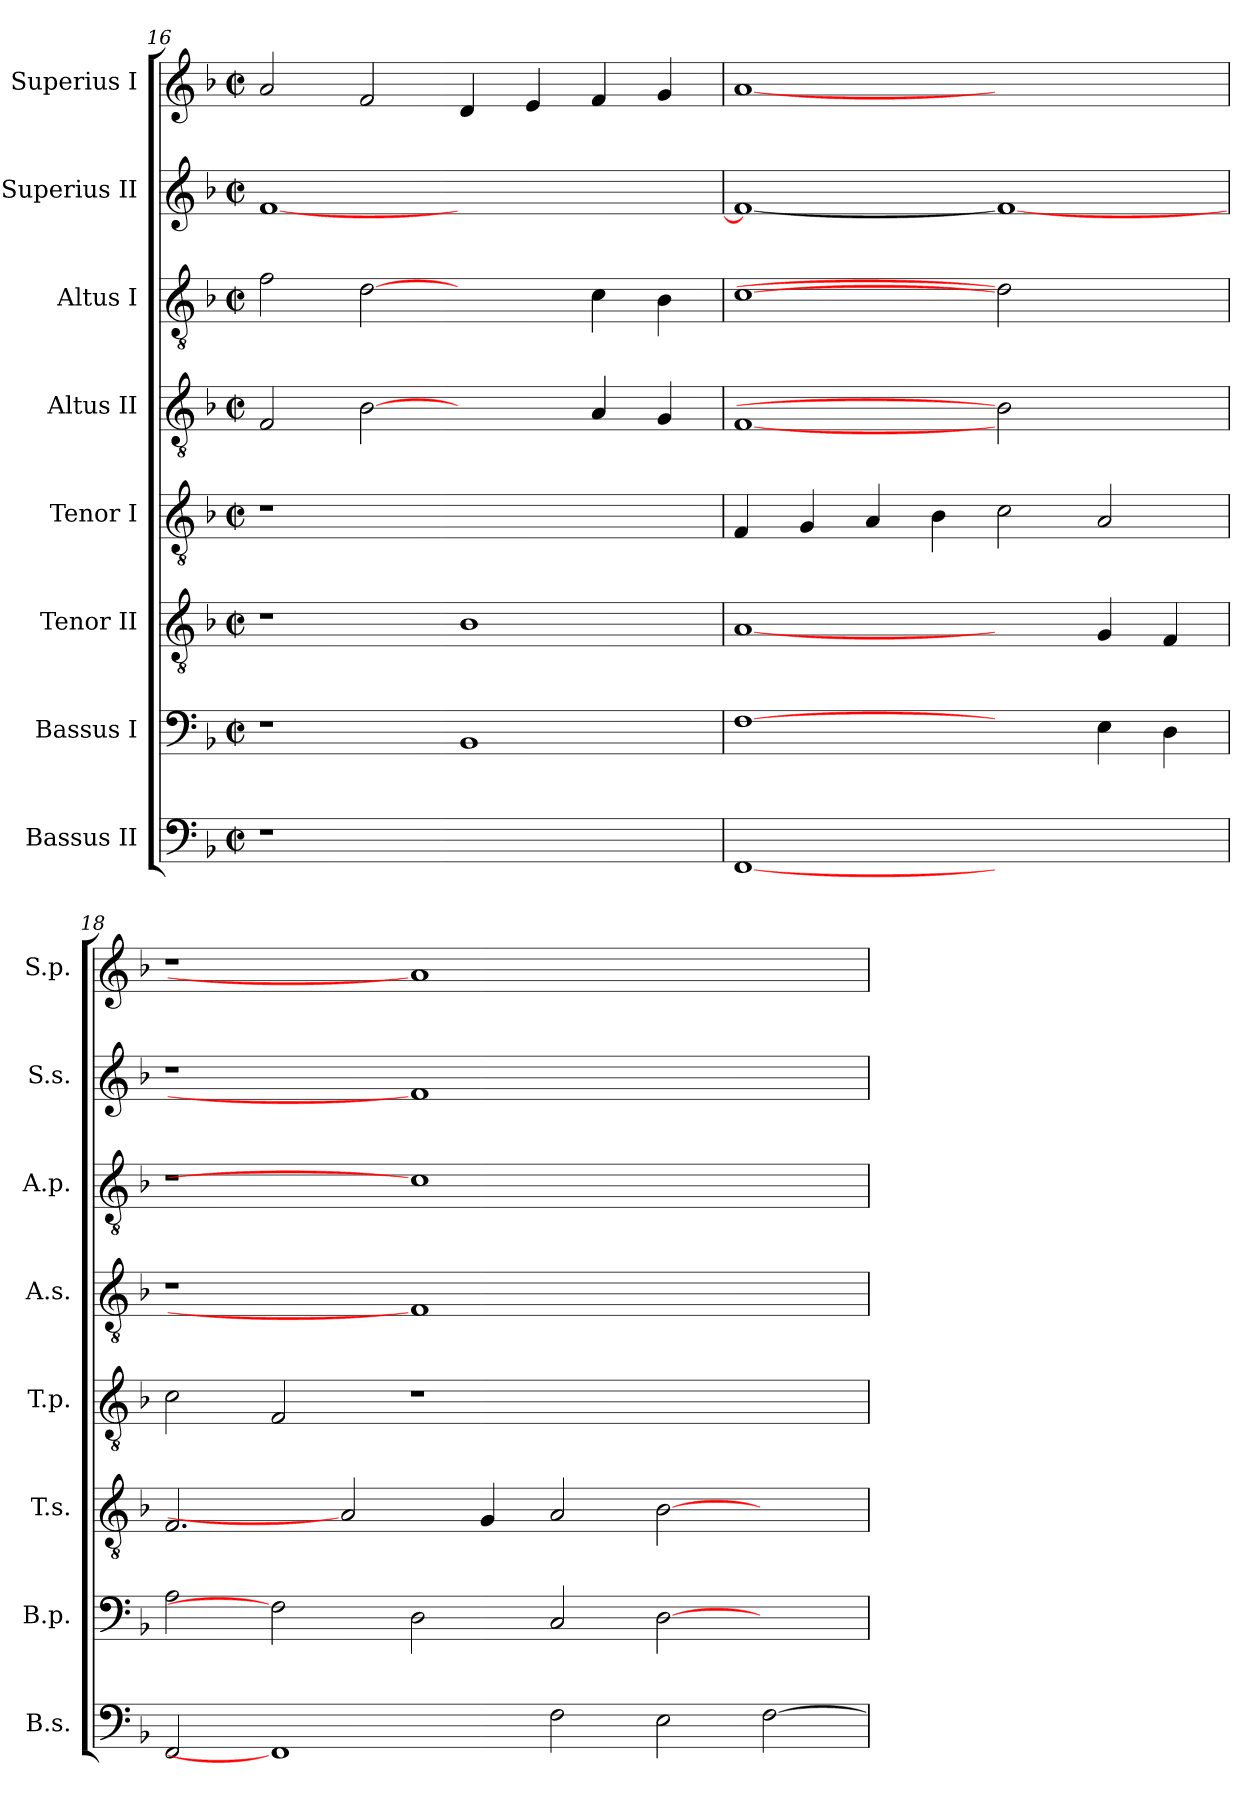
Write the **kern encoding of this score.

**kern	**kern	**kern	**kern	**kern	**kern	**kern	**kern
*part8	*part7	*part6	*part5	*part4	*part3	*part2	*part1
*staff8	*staff7	*staff6	*staff5	*staff4	*staff3	*staff2	*staff1
*I"Bassus II	*I"Bassus I	*I"Tenor II	*I"Tenor I	*I"Altus II	*I"Altus I	*I"Superius II	*I"Superius I
*I'B.s.	*I'B.p.	*I'T.s.	*I'T.p.	*I'A.s.	*I'A.p.	*I'S.s.	*I'S.p.
*clefF4	*clefF4	*clefGv2	*clefGv2	*clefGv2	*clefGv2	*clefG2	*clefG2
*	*	*ITrd7c12	*ITrd7c12	*ITrd7c12	*ITrd7c12	*	*
*k[b-]	*k[b-]	*k[b-]	*k[b-]	*k[b-]	*k[b-]	*k[b-]	*k[b-]
*F:	*F:	*F:	*F:	*F:	*F:	*F:	*F:
*M2/2	*M2/2	*M2/2	*M2/2	*M2/2	*M2/2	*M2/2	*M2/2
*met(c|)	*met(c|)	*met(c|)	*met(c|)	*met(c|)	*met(c|)	*met(c|)	*met(c|)
=16	=16	=16	=16	=16	=16	=16	=16
!LO:N:vis=1	!	!	!LO:N:vis=1	!	!	!	!
1r	1r	1r	1r	2FFi/	2Fi\	[<1fi	2ai/
.	.	.	.	[2BB-i	[2Di	.	2fi/
1ryy	1BB-i	1BB-i	1ryy	2ryy	2ryy	1ryy	4di/
.	.	.	.	.	.	.	4ei/
.	.	.	.	4AAi/	4Ci\	.	4fi/
.	.	.	.	4GGi/	4BB-i\	.	4gi/
=17	=17	=17	=17	=17	=17	=17	=17
[1FFi	[1Fi	[1AAi	4FFi/	[1FFi	[1Ci	1fi_<	[1ai
.	.	.	4GGi/	.	.	.	.
.	.	.	4AAi/	.	.	.	.
.	.	.	4BB-i\	.	.	.	.
1ryy	2ryy	2ryy	2Ci\	2BB-i]	2Di]	1fi_	1ryy
.	4Ei\	4GGi/	2AAi/	2ryy	2ryy	.	.
.	4Di\	4FFi/	.	.	.	.	.
=18	=18	=18	=18	=18	=18	=18	=18
!	!	!	!	!LO:N:vis=1	!LO:N:vis=1	!LO:N:vis=1	!LO:N:vis=1
2FFi/	2Ai\	2.FFi/	2Ci\	1r	1r	1r	1r
1FFi]	2Fi]	.	2FFi/	.	.	.	.
.	.	2AAi]	.	.	.	.	.
.	2Di\	.	1r	1FFi]	1Ci]	1fi]	1ai]
.	.	4GGi/	.	.	.	.	.
2Fi\	2Ci/	2AAi/	.	.	.	.	.
2Ei\	[>2Di\	[>2BB-i\	1ryy	1ryy	1ryy	1ryy	1ryy
[>2Fi\	2ryy	2ryy	.	.	.	.	.
=	=	=	=	=	=	=	=
*-	*-	*-	*-	*-	*-	*-	*-
